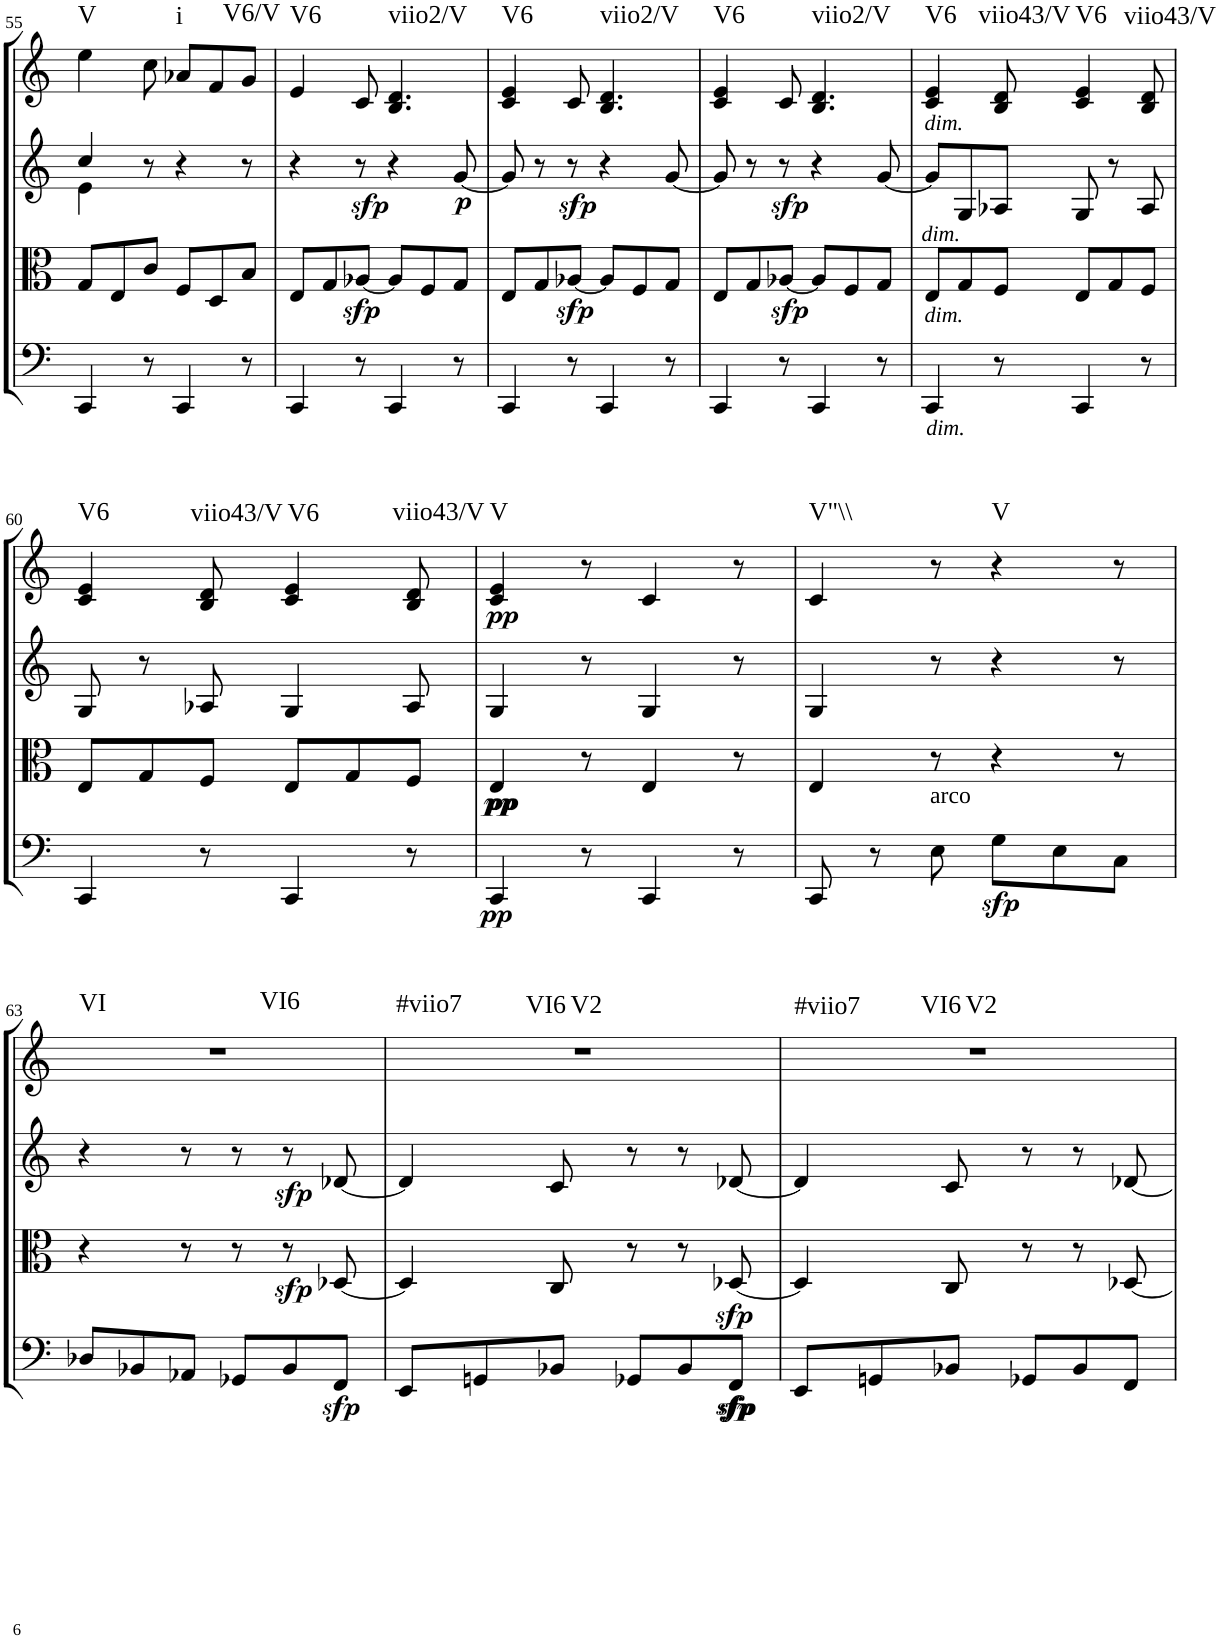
**kern	**dynam	**kern	**dynam	**kern	**dynam	**kern	**dynam	**harte
*part4	*part4	*part3	*part3	*part2	*part2	*part1	*part1	*part1
*staff4	*staff4	*staff3	*staff3	*staff2	*staff2	*staff1	*staff1	*
*I"Cello	*	*I"Viola	*	*I"2nd Violin	*	*I"1st Violin	*	*
*	*	*I'Vla	*	*I'Vln	*	*I'Vln	*	*
!!LO:PB:g=z
*clefF4	*	*clefC3	*	*clefG2	*	*clefG2	*	*
*k[]	*	*k[]	*	*k[]	*	*k[]	*	*
*M6/8	*	*M6/8	*	*M6/8	*	*M6/8	*	*
=55	=55	=55	=55	=55	=55	=55	=55	=55
*	*	*	*	*^	*	*	*	*
!	!	!	!	!	!	!	!	!	!LO:H:kt=V
4CC/	.	8G/L	.	4cc/	4e\	.	4ee\	.	N
.	.	8E/	.	.	.	.	.	.	.
8r	.	8c/J	.	8r	2ryy	.	8cc\	.	.
!	!	!	!	!	!	!	!	!	!LO:H:kt=i
4CC/	.	8F/L	.	4r	.	.	8a-X/L	.	N
.	.	8D/	.	.	.	.	8f/	.	.
!	!	!	!	!	!	!	!	!	!LO:H:kt=V6/V
8r	.	8B/J	.	8r	.	.	8g/J	.	N
*	*	*	*	*v	*v	*	*	*	*
=56	=56	=56	=56	=56	=56	=56	=56	=56
!	!	!	!	!	!	!	!	!LO:H:kt=V6
4CC/	.	8E/L	.	4r	.	4e/	.	N
.	.	8G/	.	.	.	.	.	.
!	!	!	!LO:DY:b	!	!LO:DY:b	!	!	!
8r	.	[8A-X/J	sfp	8r	sfp	8c/	.	.
!	!	!	!	!	!	!	!	!LO:H:kt=viio2/V
4CC/	.	8A-/L]	.	4r	.	4.B/ 4.d/	.	N
.	.	8F/	.	.	.	.	.	.
!	!	!	!	!	!LO:DY:b	!	!	!
8r	.	8G/J	.	[8g/	p	.	.	.
=57	=57	=57	=57	=57	=57	=57	=57	=57
!	!	!	!	!	!	!	!	!LO:H:kt=V6
4CC/	.	8E/L	.	8g/]	.	4c/ 4e/	.	N
.	.	8G/	.	8r	.	.	.	.
!	!	!	!LO:DY:b	!	!LO:DY:b	!	!	!
8r	.	[8A-X/J	sfp	8r	sfp	8c/	.	.
!	!	!	!	!	!	!	!	!LO:H:kt=viio2/V
4CC/	.	8A-/L]	.	4r	.	4.B/ 4.d/	.	N
.	.	8F/	.	.	.	.	.	.
8r	.	8G/J	.	[8g/	.	.	.	.
=58	=58	=58	=58	=58	=58	=58	=58	=58
!	!	!	!	!	!	!	!	!LO:H:kt=V6
4CC/	.	8E/L	.	8g/]	.	4c/ 4e/	.	N
.	.	8G/	.	8r	.	.	.	.
!	!	!	!LO:DY:b	!	!LO:DY:b	!	!	!
8r	.	[8A-X/J	sfp	8r	sfp	8c/	.	.
!	!	!	!	!	!	!	!	!LO:H:kt=viio2/V
4CC/	.	8A-/L]	.	4r	.	4.B/ 4.d/	.	N
.	.	8F/	.	.	.	.	.	.
8r	.	8G/J	.	[8g/	.	.	.	.
=59	=59	=59	=59	=59	=59	=59	=59	=59
!	!	!	!	!	!	!LO:TX:b:i:t=dim.	!	!
!	!	!	!	!LO:TX:b:i:t=dim.	!	!	!	!
!	!	!LO:TX:b:i:t=dim.	!	!	!	!	!	!
!LO:TX:b:i:t=dim.	!	!	!	!	!	!	!	!LO:H:kt=V6
4CC/	.	8E/L	.	8g/L]	.	4c/ 4e/	.	N
.	.	8G/	.	8G/	.	.	.	.
!	!	!	!	!	!	!	!	!LO:H:kt=viio43/V
8r	.	8F/J	.	8A-X/J	.	8B/ 8d/	.	N
!	!	!	!	!	!	!	!	!LO:H:kt=V6
4CC/	.	8E/L	.	8G/	.	4c/ 4e/	.	N
.	.	8G/	.	8r	.	.	.	.
!	!	!	!	!	!	!	!	!LO:H:kt=viio43/V
8r	.	8F/J	.	8A-/	.	8B/ 8d/	.	N
!!LO:LB:g=z
=60	=60	=60	=60	=60	=60	=60	=60	=60
!	!	!	!	!	!	!	!	!LO:H:kt=V6
4CC/	.	8E/L	.	8G/	.	4c/ 4e/	.	N
.	.	8G/	.	8r	.	.	.	.
!	!	!	!	!	!	!	!	!LO:H:kt=viio43/V
8r	.	8F/J	.	8A-X/	.	8B/ 8d/	.	N
!	!	!	!	!	!	!	!	!LO:H:kt=V6
4CC/	.	8E/L	.	4G/	.	4c/ 4e/	.	N
.	.	8G/	.	.	.	.	.	.
!	!	!	!	!	!	!	!	!LO:H:kt=viio43/V
8r	.	8F/J	.	8A-/	.	8B/ 8d/	.	N
=61	=61	=61	=61	=61	=61	=61	=61	=61
!	!LO:DY:b	!	!LO:DY:b	!	!	!	!	!
!	!	!	!LO:DY:n=1:b	!	!	!	!LO:DY:b	!LO:H:kt=V
4CC/	pp	4E/	pp pp	4G/	.	4c/ 4e/	pp	N
8r	.	8r	.	8r	.	8r	.	.
4CC/	.	4E/	.	4G/	.	4c/	.	.
8r	.	8r	.	8r	.	8r	.	.
=62	=62	=62	=62	=62	=62	=62	=62	=62
!	!	!	!	!	!	!	!	!LO:H:kt=V"\\
8CC/	.	4E/	.	4G/	.	4c/	.	N
8r	.	.	.	.	.	.	.	.
!LO:TX:a:t=arco	!	!	!	!	!	!	!	!
8E\	.	8r	.	8r	.	8r	.	.
!	!LO:DY:b	!	!	!	!	!	!	!LO:H:kt=V
8G\L	sfp	4r	.	4r	.	4r	.	N
8E\	.	.	.	.	.	.	.	.
8C\J	.	8r	.	8r	.	8r	.	.
!!LO:LB:g=z
=63	=63	=63	=63	=63	=63	=63	=63	=63
!	!	!	!	!	!	!	!	!LO:H:n=1:kt=VI
!	!	!	!	!	!	!	!	!LO:H:n=2:kt=VI6
8D-X/L	.	4r	.	4r	.	2.r	.	N N
8BB-X/	.	.	.	.	.	.	.	.
8AA-X/J	.	8r	.	8r	.	.	.	.
8GG-X/L	.	8r	.	8r	.	.	.	.
!	!	!	!LO:DY:b	!	!LO:DY:b	!	!	!
8BB-/	.	8r	sfp	8r	sfp	.	.	.
!	!LO:DY:b	!	!	!	!	!	!	!
8FF/J	sfp	[8D-X/	.	[8d-X/	.	.	.	.
=64	=64	=64	=64	=64	=64	=64	=64	=64
!	!	!	!	!	!	!	!	!LO:H:n=1:kt=#viio7
!	!	!	!	!	!	!	!	!LO:H:n=2:kt=VI6
!	!	!	!	!	!	!	!	!LO:H:n=3:kt=V2
8EE/L	.	4D-/]	.	4d-/]	.	2.r	.	N N N
8GGn/	.	.	.	.	.	.	.	.
8BB-X/J	.	8C/	.	8c/	.	.	.	.
8GG-X/L	.	8r	.	8r	.	.	.	.
8BB-/	.	8r	.	8r	.	.	.	.
!	!LO:DY:b	!	!	!	!	!	!	!
!	!LO:DY:n=1:b	!	!LO:DY:b	!	!	!	!	!
8FF/J	sfp sfp	[8D-X/	sfp	[8d-X/	.	.	.	.
=65	=65	=65	=65	=65	=65	=65	=65	=65
!	!	!	!	!	!	!	!	!LO:H:n=1:kt=#viio7
!	!	!	!	!	!	!	!	!LO:H:n=2:kt=VI6
!	!	!	!	!	!	!	!	!LO:H:n=3:kt=V2
8EE/L	.	4D-/]	.	4d-/]	.	2.r	.	N N N
8GGn/	.	.	.	.	.	.	.	.
8BB-X/J	.	8C/	.	8c/	.	.	.	.
8GG-X/L	.	8r	.	8r	.	.	.	.
8BB-/	.	8r	.	8r	.	.	.	.
8FF/J	.	[8D-X/	.	[8d-X/	.	.	.	.
=	=	=	=	=	=	=	=	=
*-	*-	*-	*-	*-	*-	*-	*-	*-
